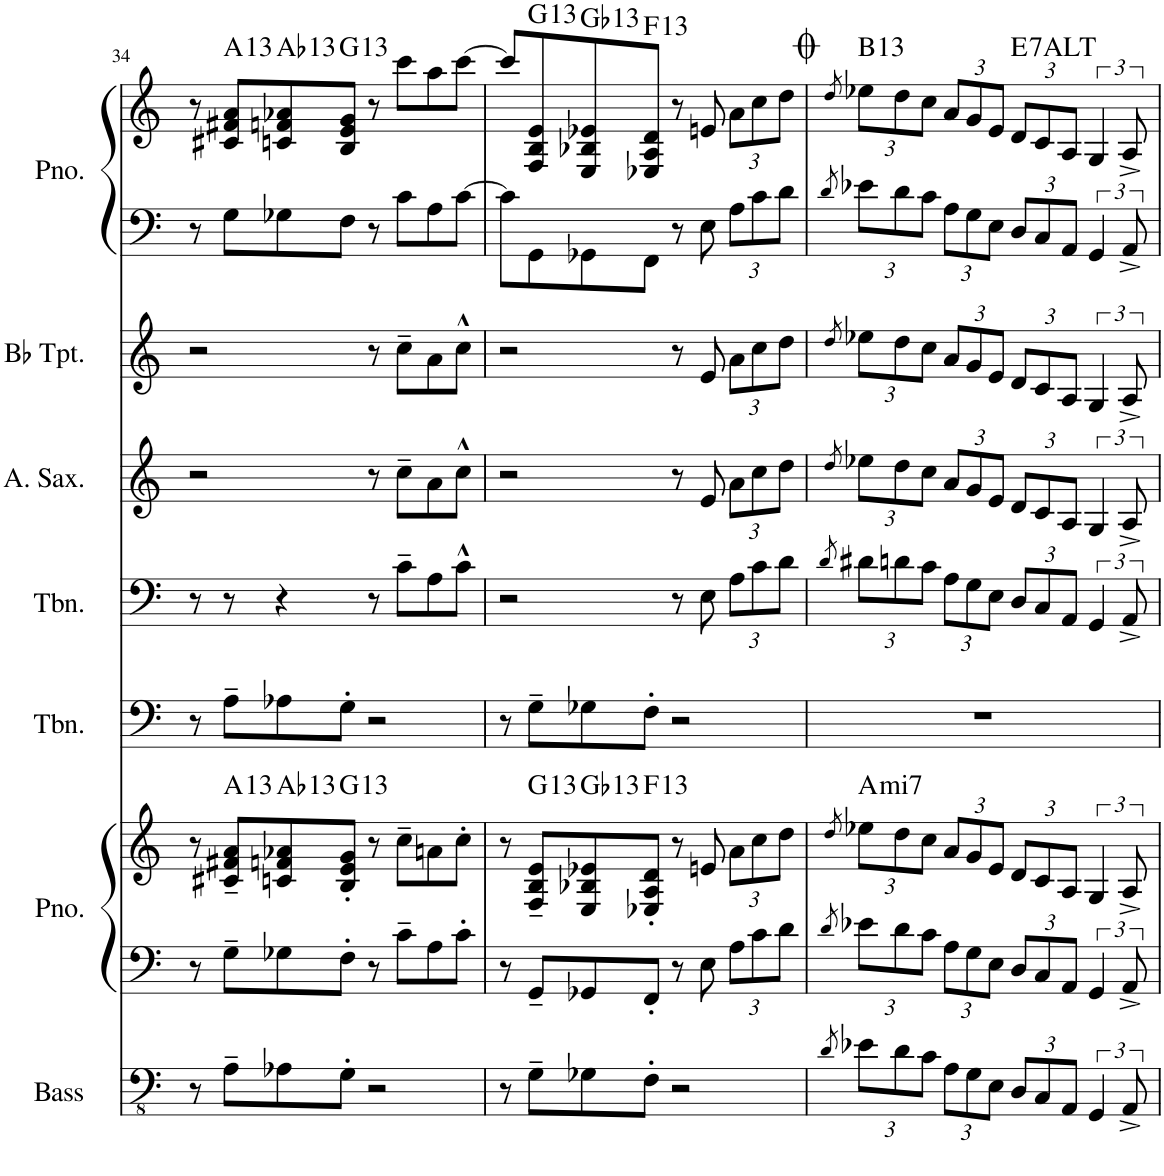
**kern	**kern	**kern	**harte	**kern	**kern	**kern	**kern	**kern	**kern	**harte
*part7	*part6	*part6	*part6	*part5	*part4	*part3	*part2	*part1	*part1	*part1
*staff9	*staff8	*staff7	*	*staff6	*staff5	*staff4	*staff3	*staff2	*staff1	*
*I"Acoustic Bass w/horns	*I"Piano	*	*	*I"Trombone 2	*I"Trombone	*I"Alto Saxophone	*I"Bb Trumpet	*I"Piano	*	*
*I'Bass	*I'Pno.	*	*	*I'Tbn.	*I'Tbn.	*I'A. Sax.	*I'Bb Tpt.	*I'Pno.	*	*
!!LO:PB:g=z
*clefFv4	*clefF4	*clefG2	*	*clefF4	*clefF4	*clefG2	*clefG2	*clefF4	*clefG2	*
*	*	*	*	*	*	*ITrd5c9	*ITrd1c2	*	*	*
*k[]	*k[]	*k[]	*	*k[]	*k[]	*k[]	*k[]	*k[]	*k[]	*
*M4/4	*M4/4	*M4/4	*	*M4/4	*M4/4	*M4/4	*M4/4	*M4/4	*M4/4	*
=34	=34	=34	=34	=34	=34	=34	=34	=34	=34	=34
8r	8r	8r	.	8r	8r	2r	2r	8r	8r	.
!	!	!	!LO:H:kt=13	!	!	!	!	!	!	!LO:H:kt=13
8AA~\L	8G~\L	8c#X/~ 8f#X/~ 8a/~L	A:9(11,13)	8A~\L	8r	.	.	8G\L	8c#X/ 8f#X/ 8a/L	A:9(11,13)
!	!	!	!LO:H:kt=13	!	!	!	!	!	!	!LO:H:kt=13
8AA-X\	8G-X\	8cn/ 8fn/ 8a-X/	Ab:9(11,13)	8A-X\	4r	.	.	8G-X\	8cn/ 8fn/ 8a-X/	Ab:9(11,13)
!	!	!	!LO:H:kt=13	!	!	!	!	!	!	!LO:H:kt=13
8GG'\J	8F'\J	8B/' 8e/' 8g/'J	G:9(11,13)	8G'\J	.	.	.	8F\J	8B/ 8e/ 8g/J	G:9(11,13)
2r	8r	8r	.	2r	8r	8r	8r	8r	8r	.
.	8c~\L	8cc~\L	.	.	8c~\L	8cc~\L	8cc~\L	8c\L	8ccc\L	.
.	8A\	8an\	.	.	8A\	8a\	8a\	8A\	8aa\	.
.	8c'\J	8cc'\J	.	.	8c^^\J	8cc^^\J	8cc^^\J	[8c\J	[8ccc\J	.
=35	=35	=35	=35	=35	=35	=35	=35	=35	=35	=35
8r	8r	8r	.	8r	2r	2r	2r	8c\L]	8ccc/L]	.
!	!	!	!LO:H:kt=13	!	!	!	!	!	!	!LO:H:kt=13
8GG~\L	8GG~/L	8F/~ 8B/~ 8e/~L	G:9(11,13)	8G~\L	.	.	.	8GG\	8F/ 8B/ 8e/	G:9(11,13)
!	!	!	!LO:H:kt=13	!	!	!	!	!	!	!LO:H:kt=13
8GG-X\	8GG-X/	8E/ 8B-X/ 8e-X/	Gb:9(11,13)	8G-X\	.	.	.	8GG-X\	8E/ 8B-X/ 8e-X/	Gb:9(11,13)
!	!	!	!LO:H:kt=13	!	!	!	!	!	!	!LO:H:kt=13
8FF'\J	8FF'/J	8E-X/' 8A/' 8d/'J	F:9(11,13)	8F'\J	.	.	.	8FF\J	8E-X/ 8A/ 8d/J	F:9(11,13)
2r	8r	8r	.	2r	8r	8r	8r	8r	8r	.
.	8E\	8en/	.	.	8E\	8e/	8e/	8E\	8en/	.
*	*Xbrackettup	*Xbrackettup	*	*	*Xbrackettup	*Xbrackettup	*Xbrackettup	*Xbrackettup	*Xbrackettup	*
.	12A\L	12a\L	.	.	12A\L	12a\L	12a\L	12A\L	12a\L	.
.	12c\	12cc\	.	.	12c\	12cc\	12cc\	12c\	12cc\	.
.	12d\J	12dd\J	.	.	12d\J	12dd\J	12dd\J	12d\J	12dd\J	.
=36	=36	=36	=36	=36	=36	=36	=36	=36	=36	=36
8qD/	8qd/	8qdd/	.	.	8qd/	8qdd/	8qdd/	8qd/	8qdd/	.
*Xbrackettup	*	*	*	*	*	*	*	*	*	*
!	!	!	!LO:H:kt=mi7	!	!	!	!	!	!	!LO:H:kt=13
12E-X\L	12e-X\L	12ee-X\L	A:min7	1r	12d#X\L	12ee-X\L	12ee-X\L	12e-X\L	12ee-X\L	B:9(11,13)
12D\	12d\	12dd\	.	.	12dn\	12dd\	12dd\	12d\	12dd\	.
12C\J	12c\J	12cc\J	.	.	12c\J	12cc\J	12cc\J	12c\J	12cc\J	.
12AA\L	12A\L	12a/L	.	.	12A\L	12a/L	12a/L	12A\L	12a/L	.
12GG\	12G\	12g/	.	.	12G\	12g/	12g/	12G\	12g/	.
12EE\J	12E\J	12e/J	.	.	12E\J	12e/J	12e/J	12E\J	12e/J	.
!	!	!	!	!	!	!	!	!	!	!LO:H:kt=7
12DD/L	12D/L	12d/L	.	.	12D/L	12d/L	12d/L	12D/L	12d/L	E:(3,b5,#5,b7,b9,#9)
12CC/	12C/	12c/	.	.	12C/	12c/	12c/	12C/	12c/	.
12AAA/J	12AA/J	12A/J	.	.	12AA/J	12A/J	12A/J	12AA/J	12A/J	.
*brackettup	*brackettup	*brackettup	*	*	*brackettup	*brackettup	*brackettup	*brackettup	*brackettup	*
6GGG/	6GG/	6G/	.	.	6GG/	6G/	6G/	6GG/	6G/	.
12AAA^/	12AA^/	12A^/	.	.	12AA^/	12A^/	12A^/	12AA^/	12A^/	.
=	=	=	=	=	=	=	=	=	=	=
*-	*-	*-	*-	*-	*-	*-	*-	*-	*-	*-
